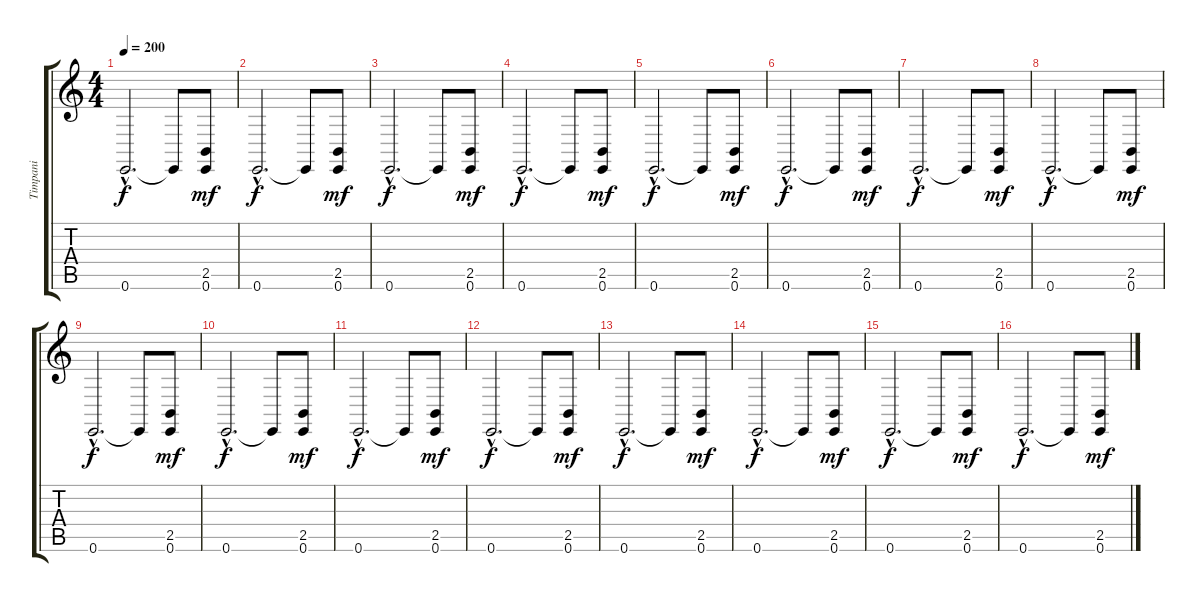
\track ("Timpani" "Timpani") {instrument timpani}
\staff {score tabs}
\tuning (E4 B3 G3 D3 A2 E2) {hide}
\ts (4 4)
\tempo 200
\clef g2
\ks c
0.6{hac}.2{d dy f} 0.6{t}.8 (2.5 0.6).8{dy mf} |
0.6{hac}.2{d dy f} 0.6{t}.8 (2.5 0.6).8{dy mf} |
0.6{hac}.2{d dy f} 0.6{t}.8 (2.5 0.6).8{dy mf} |
0.6{hac}.2{d dy f} 0.6{t}.8 (2.5 0.6).8{dy mf} |
0.6{hac}.2{d dy f} 0.6{t}.8 (2.5 0.6).8{dy mf} |
0.6{hac}.2{d dy f} 0.6{t}.8 (2.5 0.6).8{dy mf} |
0.6{hac}.2{d dy f} 0.6{t}.8 (2.5 0.6).8{dy mf} |
0.6{hac}.2{d dy f} 0.6{t}.8 (2.5 0.6).8{dy mf} |
0.6{hac}.2{d dy f} 0.6{t}.8 (2.5 0.6).8{dy mf} |
0.6{hac}.2{d dy f} 0.6{t}.8 (2.5 0.6).8{dy mf} |
0.6{hac}.2{d dy f} 0.6{t}.8 (2.5 0.6).8{dy mf} |
0.6{hac}.2{d dy f} 0.6{t}.8 (2.5 0.6).8{dy mf} |
0.6{hac}.2{d dy f} 0.6{t}.8 (2.5 0.6).8{dy mf} |
0.6{hac}.2{d dy f} 0.6{t}.8 (2.5 0.6).8{dy mf} |
0.6{hac}.2{d dy f} 0.6{t}.8 (2.5 0.6).8{dy mf} |
0.6{hac}.2{d dy f} 0.6{t}.8 (2.5 0.6).8{dy mf}
